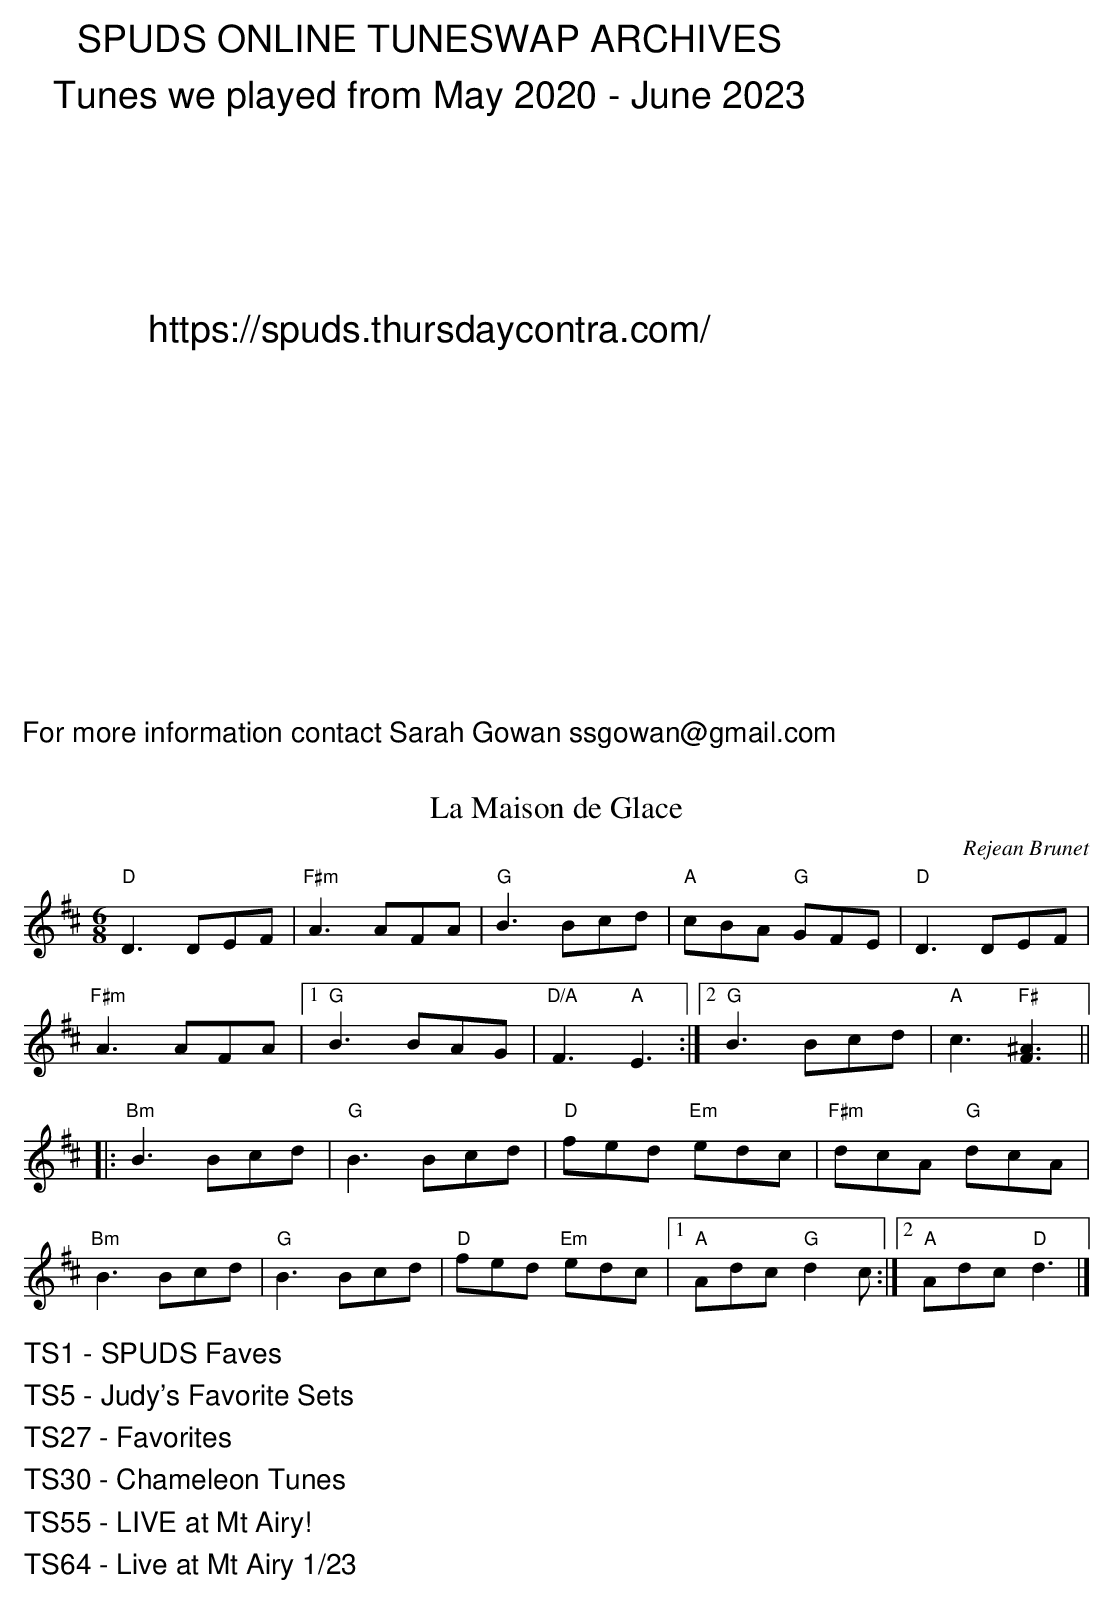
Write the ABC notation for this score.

X:1
T:Maison de Glace, La
C:Rejean Brunet
M:6/8
K:D
"D"D3 DEF | "F#m"A3 AFA |"G"B3 Bcd |"A"cBA "G"GFE |"D"D3 DEF|
"F#m"A3 AFA |1"G"B3 BAG | "D/A"F3 "A"E3:|2"G"B3 Bcd | "A"c3 "F#"[^A3F3]||
|:"Bm"B3 Bcd | "G"B3 Bcd| "D"fed "Em"edc| "F#m" dcA "G"dcA|
"Bm"B3 Bcd | "G"B3 Bcd| "D"fed "Em"edc|1"A"Adc "G"d2 c:|2"A"Adc "D"d3|]
